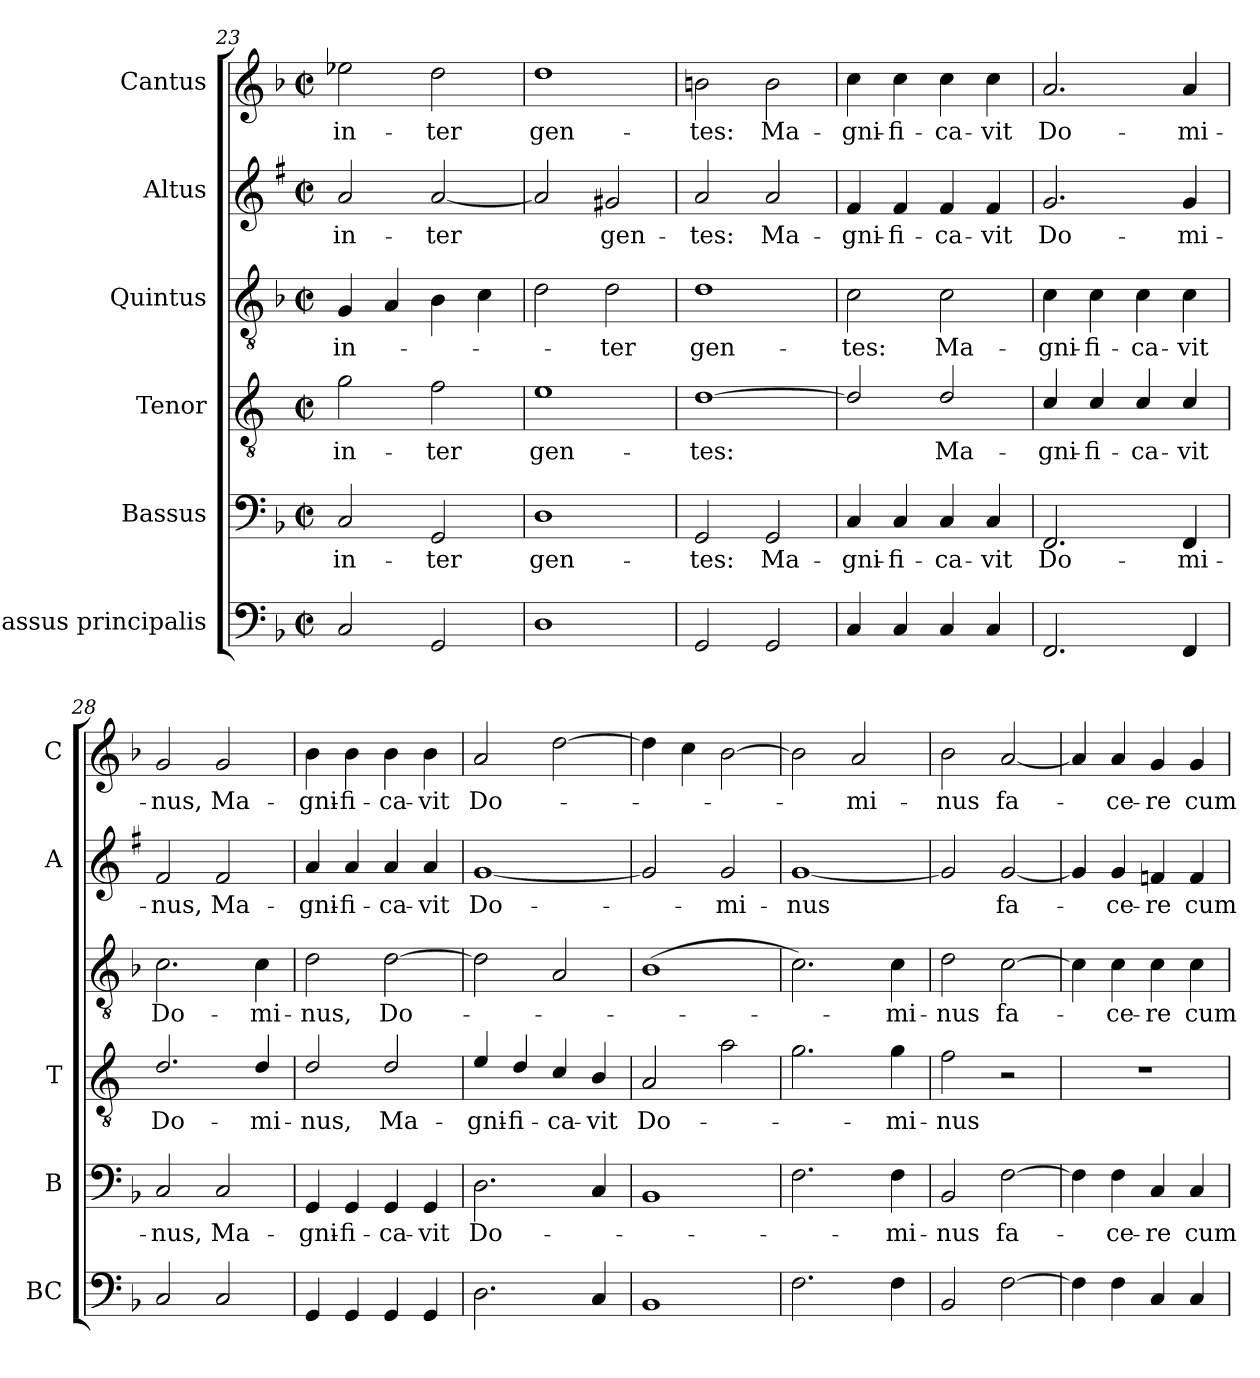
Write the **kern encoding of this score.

**kern	**kern	**text	**kern	**text	**kern	**text	**kern	**text	**kern	**text
*part6	*part5	*part5	*part4	*part4	*part3	*part3	*part2	*part2	*part1	*part1
*staff6	*staff5	*staff5	*staff4	*staff4	*staff3	*staff3	*staff2	*staff2	*staff1	*staff1
*I"Bassus principalis	*I"Bassus	*	*I"Tenor	*	*I"Quintus	*	*I"Altus	*	*I"Cantus	*
*I'BC	*I'B	*	*I'T	*	*	*	*I'A	*	*I'C	*
*clefF4	*clefF4	*	*clefGv2	*	*clefGv2	*	*clefG2	*	*clefG2	*
*	*	*	*ITrd4c7	*	*	*	*ITrd1c2	*	*	*
*k[b-]	*k[b-]	*	*k[b-]	*	*k[b-]	*	*k[b-]	*	*k[b-]	*
*F:	*F:	*	*F:	*	*F:	*	*F:	*	*F:	*
*M2/2	*M2/2	*	*M2/2	*	*M2/2	*	*M2/2	*	*M2/2	*
*met(c|)	*met(c|)	*	*met(c|)	*	*met(c|)	*	*met(c|)	*	*met(c|)	*
=23	=23	=23	=23	=23	=23	=23	=23	=23	=23	=23
!	!	!LO:LY:b	!	!LO:LY:b	!	!LO:LY:b	!	!LO:LY:b	!	!LO:LY:b
2C/	2C/	in-	2c\	in-	4G/	in-	2g/	in-	2ee-X\	in-
.	.	.	.	.	4A/	.	.	.	.	.
!	!	!LO:LY:b	!	!LO:LY:b	!	!	!	!LO:LY:b	!	!LO:LY:b
2GG/	2GG/	-ter	2B-\	-ter	4B-\	.	[2g/	-ter	2dd\	-ter
.	.	.	.	.	4c\	.	.	.	.	.
!!LO:LB:g=z
=24	=24	=24	=24	=24	=24	=24	=24	=24	=24	=24
!	!	!LO:LY:b	!	!LO:LY:b	!	!	!	!	!	!LO:LY:b
1D	1D	gen-	1A	gen-	2d\	.	2g/]	.	1dd	gen-
!	!	!	!	!	!	!LO:LY:b	!	!LO:LY:b	!	!
.	.	.	.	.	2d\	-ter	2f#X/	gen-	.	.
=25	=25	=25	=25	=25	=25	=25	=25	=25	=25	=25
!	!	!LO:LY:b	!	!LO:LY:b	!	!LO:LY:b	!	!LO:LY:b	!	!LO:LY:b
2GG/	2GG/	-tes:	[1G	-tes:	1d	gen-	2g/	-tes:	2bn\	-tes:
!	!	!LO:LY:b	!	!	!	!	!	!LO:LY:b	!	!LO:LY:b
2GG/	2GG/	Ma-	.	.	.	.	2g/	Ma-	2b\	Ma-
=26	=26	=26	=26	=26	=26	=26	=26	=26	=26	=26
!	!	!LO:LY:b	!	!	!	!LO:LY:b	!	!LO:LY:b	!	!LO:LY:b
4C/	4C/	-gni-	2G/]	.	2c\	-tes:	4e/	-gni-	4cc\	-gni-
!	!	!LO:LY:b	!	!	!	!	!	!LO:LY:b	!	!LO:LY:b
4C/	4C/	-fi-	.	.	.	.	4e/	-fi-	4cc\	-fi-
!	!	!LO:LY:b	!	!LO:LY:b	!	!LO:LY:b	!	!LO:LY:b	!	!LO:LY:b
4C/	4C/	-ca-	2G/	Ma-	2c\	Ma-	4e/	-ca-	4cc\	-ca-
!	!	!LO:LY:b	!	!	!	!	!	!LO:LY:b	!	!LO:LY:b
4C/	4C/	-vit	.	.	.	.	4e/	-vit	4cc\	-vit
=27	=27	=27	=27	=27	=27	=27	=27	=27	=27	=27
!	!	!LO:LY:b	!	!LO:LY:b	!	!LO:LY:b	!	!LO:LY:b	!	!LO:LY:b
2.FF/	2.FF/	Do-	4F/	-gni-	4c\	-gni-	2.f/	Do-	2.a/	Do-
!	!	!	!	!LO:LY:b	!	!LO:LY:b	!	!	!	!
.	.	.	4F/	-fi-	4c\	-fi-	.	.	.	.
!	!	!	!	!LO:LY:b	!	!LO:LY:b	!	!	!	!
.	.	.	4F/	-ca-	4c\	-ca-	.	.	.	.
!	!	!LO:LY:b	!	!LO:LY:b	!	!LO:LY:b	!	!LO:LY:b	!	!LO:LY:b
4FF/	4FF/	-mi-	4F/	-vit	4c\	-vit	4f/	-mi-	4a/	-mi-
=28	=28	=28	=28	=28	=28	=28	=28	=28	=28	=28
!	!	!LO:LY:b	!	!LO:LY:b	!	!LO:LY:b	!	!LO:LY:b	!	!LO:LY:b
2C/	2C/	-nus,	2.G/	Do-	2.c\	Do-	2e/	-nus,	2g/	-nus,
!	!	!LO:LY:b	!	!	!	!	!	!LO:LY:b	!	!LO:LY:b
2C/	2C/	Ma-	.	.	.	.	2e/	Ma-	2g/	Ma-
!	!	!	!	!LO:LY:b	!	!LO:LY:b	!	!	!	!
.	.	.	4G/	-mi-	4c\	-mi-	.	.	.	.
=29	=29	=29	=29	=29	=29	=29	=29	=29	=29	=29
!	!	!LO:LY:b	!	!LO:LY:b	!	!LO:LY:b	!	!LO:LY:b	!	!LO:LY:b
4GG/	4GG/	-gni-	2G/	-nus,	2d\	-nus,	4g/	-gni-	4b-\	-gni-
!	!	!LO:LY:b	!	!	!	!	!	!LO:LY:b	!	!LO:LY:b
4GG/	4GG/	-fi-	.	.	.	.	4g/	-fi-	4b-\	-fi-
!	!	!LO:LY:b	!	!LO:LY:b	!	!LO:LY:b	!	!LO:LY:b	!	!LO:LY:b
4GG/	4GG/	-ca-	2G/	Ma-	[2d\	Do-	4g/	-ca-	4b-\	-ca-
!	!	!LO:LY:b	!	!	!	!	!	!LO:LY:b	!	!LO:LY:b
4GG/	4GG/	-vit	.	.	.	.	4g/	-vit	4b-\	-vit
=30	=30	=30	=30	=30	=30	=30	=30	=30	=30	=30
!	!	!LO:LY:b	!	!LO:LY:b	!	!	!	!LO:LY:b	!	!LO:LY:b
2.D\	2.D\	Do-	4A/	-gni-	2d\]	.	[1f	Do-	2a/	Do-
!	!	!	!	!LO:LY:b	!	!	!	!	!	!
.	.	.	4G/	-fi-	.	.	.	.	.	.
!	!	!	!	!LO:LY:b	!	!	!	!	!	!
.	.	.	4F/	-ca-	2A/	.	.	.	[2dd\	.
!	!	!	!	!LO:LY:b	!	!	!	!	!	!
4C/	4C/	.	4E/	-vit	.	.	.	.	.	.
=31	=31	=31	=31	=31	=31	=31	=31	=31	=31	=31
!	!	!	!	!LO:LY:b	!	!	!	!	!	!
1BB-	1BB-	.	2D/	Do-	(>1B-	.	2f/]	.	4dd\]	.
.	.	.	.	.	.	.	.	.	4cc\	.
!	!	!	!	!	!	!	!	!LO:LY:b	!	!
.	.	.	2d\	.	.	.	2f/	-mi-	[2b-\	.
=32	=32	=32	=32	=32	=32	=32	=32	=32	=32	=32
!	!	!	!	!	!	!	!	!LO:LY:b	!	!
2.F\	2.F\	.	2.c\	.	2.c\)	.	[1f	-nus	2b-\]	.
!	!	!	!	!	!	!	!	!	!	!LO:LY:b
.	.	.	.	.	.	.	.	.	2a/	-mi-
!	!	!LO:LY:b	!	!LO:LY:b	!	!LO:LY:b	!	!	!	!
4F\	4F\	-mi-	4c\	-mi-	4c\	-mi-	.	.	.	.
!!LO:LB:g=z
=33	=33	=33	=33	=33	=33	=33	=33	=33	=33	=33
!	!	!LO:LY:b	!	!LO:LY:b	!	!LO:LY:b	!	!	!	!LO:LY:b
2BB-/	2BB-/	-nus	2B-\	-nus	2d\	-nus	2f/]	.	2b-\	-nus
!	!	!LO:LY:b	!	!	!	!LO:LY:b	!	!LO:LY:b	!	!LO:LY:b
[2F\	[2F\	fa-	2r	.	[2c\	fa-	[2f/	fa-	[2a/	fa-
=34	=34	=34	=34	=34	=34	=34	=34	=34	=34	=34
4F\]	4F\]	.	1r	.	4c\]	.	4f/]	.	4a/]	.
!	!	!LO:LY:b	!	!	!	!LO:LY:b	!	!LO:LY:b	!	!LO:LY:b
4F\	4F\	-ce-	.	.	4c\	-ce-	4f/	-ce-	4a/	-ce-
!	!	!LO:LY:b	!	!	!	!LO:LY:b	!	!LO:LY:b	!	!LO:LY:b
4C/	4C/	-re	.	.	4c\	-re	4e-X/	-re	4g/	-re
!	!	!LO:LY:b	!	!	!	!LO:LY:b	!	!LO:LY:b	!	!LO:LY:b
4C/	4C/	cum	.	.	4c\	cum	4e-/	cum	4g/	cum
=	=	=	=	=	=	=	=	=	=	=
*-	*-	*-	*-	*-	*-	*-	*-	*-	*-	*-
